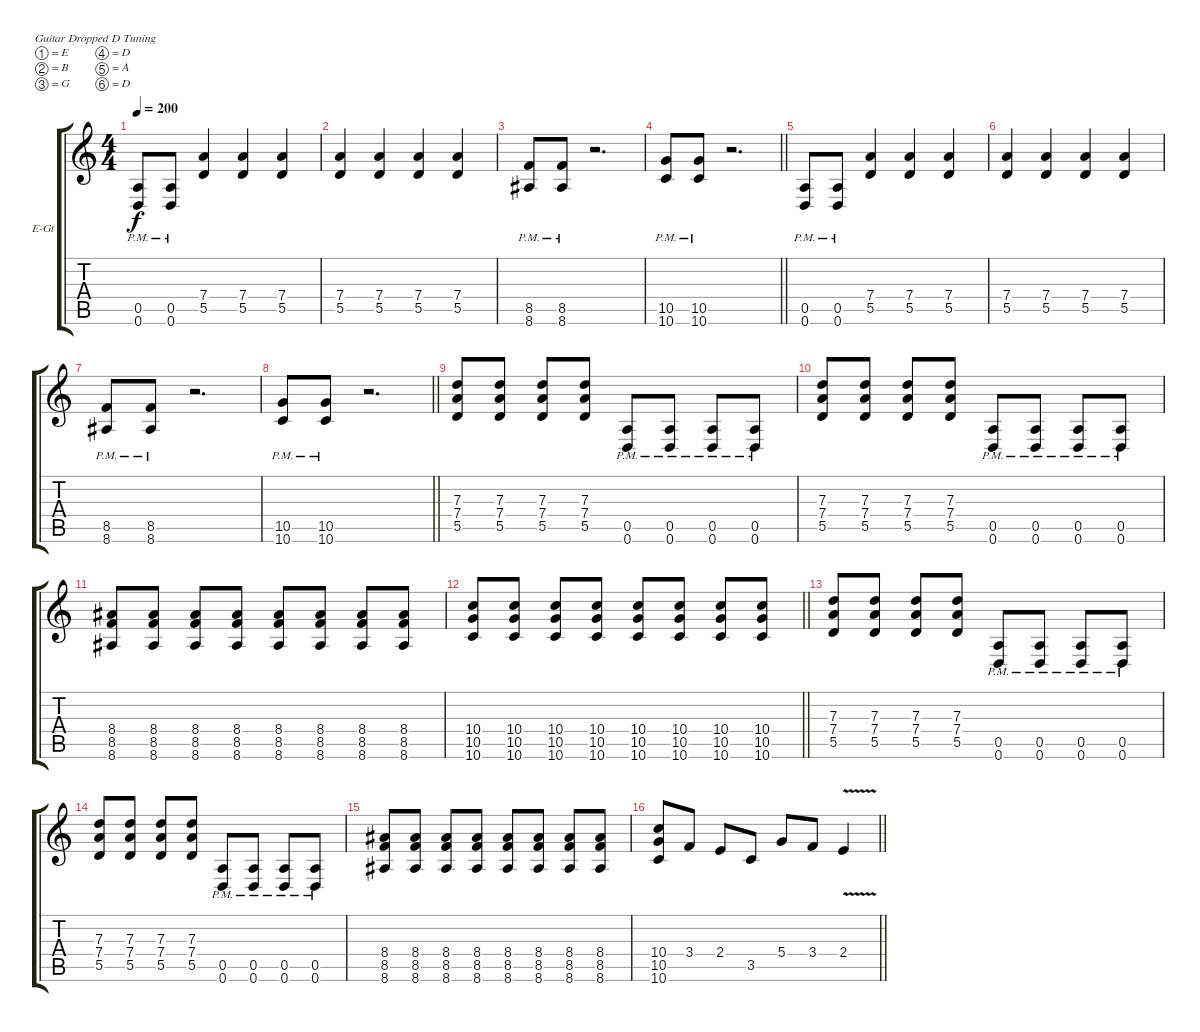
\bracketExtendMode groupsimilarinstruments
\firstSystemTrackNameOrientation horizontal
\otherSystemsTrackNameOrientation horizontal
\track ("Josapat" "E-Gt") {instrument distortionguitar}
\staff {score tabs}
\tuning (E4 B3 G3 D3 A2 D2)
\ts (4 4)
\section ("" "")
\tempo 200
\clef g2
\ks c
(0.5{pm} 0.6{pm}).8{dy f} (0.5{pm} 0.6{pm}).8 (7.4 5.5).4 (7.4 5.5).4 (7.4 5.5).4 |
(7.4 5.5).4 (7.4 5.5).4 (7.4 5.5).4 (7.4 5.5).4 |
(8.5{pm} 8.6{pm}).8 (8.5{pm} 8.6{pm}).8 r.2{d} |
\barLineRight lightlight
(10.5{pm} 10.6{pm}).8 (10.5{pm} 10.6{pm}).8 r.2{d} |
(0.5{pm} 0.6{pm}).8 (0.5{pm} 0.6{pm}).8 (7.4 5.5).4 (7.4 5.5).4 (7.4 5.5).4 |
(7.4 5.5).4 (7.4 5.5).4 (7.4 5.5).4 (7.4 5.5).4 |
(8.5{pm} 8.6{pm}).8 (8.5{pm} 8.6{pm}).8 r.2{d} |
\barLineRight lightlight
(10.5{pm} 10.6{pm}).8 (10.5{pm} 10.6{pm}).8 r.2{d} |
\section ("" "")
(7.3 7.4 5.5).8 (7.3 7.4 5.5).8 (7.3 7.4 5.5).8 (7.3 7.4 5.5).8 (0.5{pm} 0.6{pm}).8 (0.5{pm} 0.6{pm}).8 (0.5{pm} 0.6{pm}).8 (0.5{pm} 0.6{pm}).8 |
(7.3 7.4 5.5).8 (7.3 7.4 5.5).8 (7.3 7.4 5.5).8 (7.3 7.4 5.5).8 (0.5{pm} 0.6{pm}).8 (0.5{pm} 0.6{pm}).8 (0.5{pm} 0.6{pm}).8 (0.5{pm} 0.6{pm}).8 |
(8.4 8.5 8.6).8 (8.4 8.5 8.6).8 (8.4 8.5 8.6).8 (8.4 8.5 8.6).8 (8.4 8.5 8.6).8 (8.4 8.5 8.6).8 (8.4 8.5 8.6).8 (8.4 8.5 8.6).8 |
\barLineRight lightlight
(10.4 10.5 10.6).8 (10.4 10.5 10.6).8 (10.4 10.5 10.6).8 (10.4 10.5 10.6).8 (10.4 10.5 10.6).8 (10.4 10.5 10.6).8 (10.4 10.5 10.6).8 (10.4 10.5 10.6).8 |
(7.3 7.4 5.5).8 (7.3 7.4 5.5).8 (7.3 7.4 5.5).8 (7.3 7.4 5.5).8 (0.5{pm} 0.6{pm}).8 (0.5{pm} 0.6{pm}).8 (0.5{pm} 0.6{pm}).8 (0.5{pm} 0.6{pm}).8 |
(7.3 7.4 5.5).8 (7.3 7.4 5.5).8 (7.3 7.4 5.5).8 (7.3 7.4 5.5).8 (0.5{pm} 0.6{pm}).8 (0.5{pm} 0.6{pm}).8 (0.5{pm} 0.6{pm}).8 (0.5{pm} 0.6{pm}).8 |
(8.4 8.5 8.6).8 (8.4 8.5 8.6).8 (8.4 8.5 8.6).8 (8.4 8.5 8.6).8 (8.4 8.5 8.6).8 (8.4 8.5 8.6).8 (8.4 8.5 8.6).8 (8.4 8.5 8.6).8 |
\barLineRight lightlight
(10.4 10.5 10.6).8 3.4.8 2.4.8 3.5.8 5.4.8 3.4.8 2.4{v}.4
